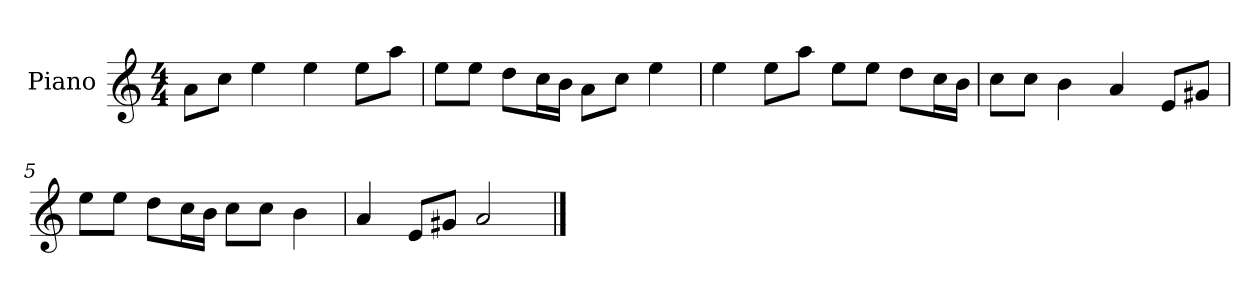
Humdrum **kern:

**kern
*part1
*staff1
*I"Piano
*I'P-no
*clefG2
*k[]
*M4/4
*MM90
=1
8a\L
8cc\J
4ee\
4ee\
8ee\L
8aa\J
=2
8ee\L
8ee\J
8dd\L
16cc\L
16b\JJ
8a\L
8cc\J
4ee\
=3
4ee\
8ee\L
8aa\J
8ee\L
8ee\J
8dd\L
16cc\L
16b\JJ
=4
8cc\L
8cc\J
4b\
4a/
8e/L
8g#X/J
=5
8ee\L
8ee\J
8dd\L
16cc\L
16b\JJ
8cc\L
8cc\J
4b\
!!LO:LB:g=z
=6
4a/
8e/L
8g#X/J
2a/
==
*-
